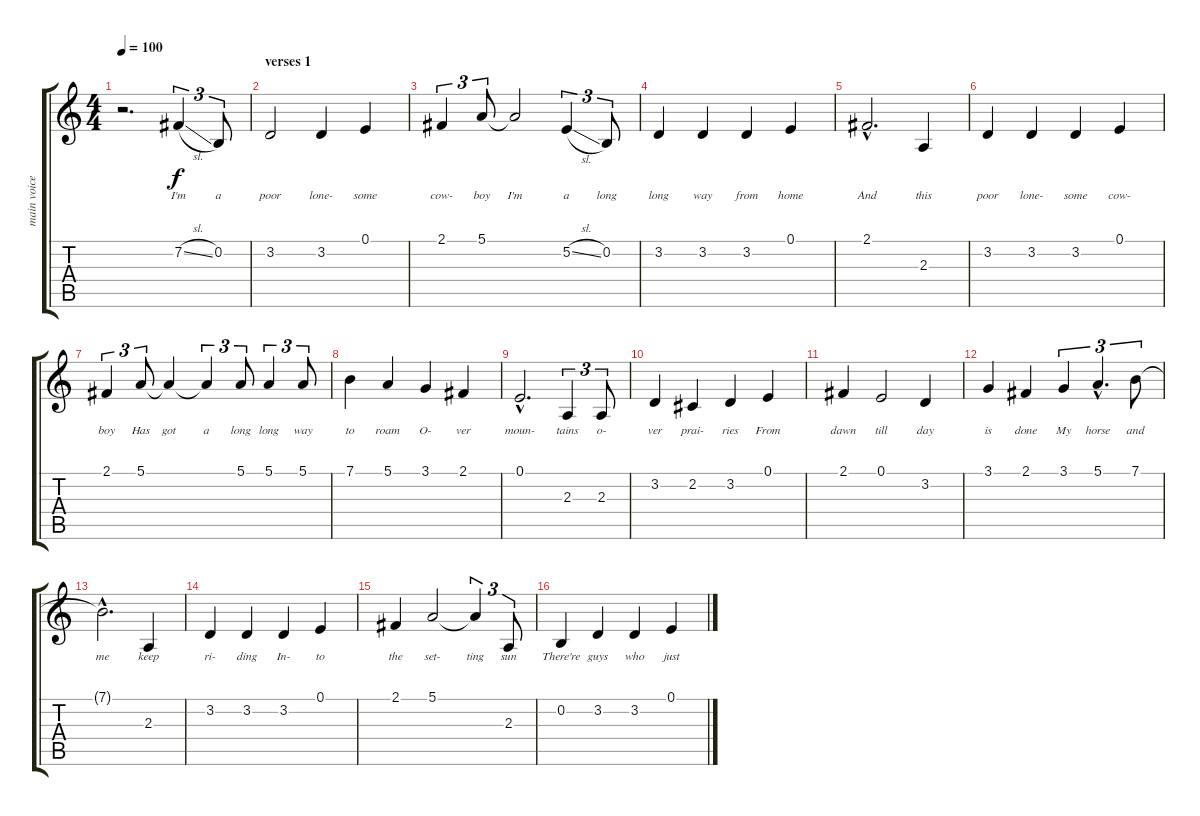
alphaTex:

\track ("main voice" "main voice") {instrument altosax}
\staff {score tabs}
\tuning (E4 B3 G3 D3 A2 E2) {hide}
\ts (4 4)
\tempo 100
\clef g2
\ks c
r.2{d dy f} 7.2{sl}.4{tu (3 2) lyrics (0 "I'm") lyrics (1 "") lyrics (2 "") lyrics (3 "") lyrics (4 "")} 0.2.8{tu (3 2) lyrics (0 "a") lyrics (1 "") lyrics (2 "") lyrics (3 "") lyrics (4 "")} |
\section ("" "verses 1")
3.2.2{lyrics (0 "poor") lyrics (1 "") lyrics (2 "") lyrics (3 "") lyrics (4 "")} 3.2.4{lyrics (0 "lone-") lyrics (1 "") lyrics (2 "") lyrics (3 "") lyrics (4 "")} 0.1.4{lyrics (0 "some") lyrics (1 "") lyrics (2 "") lyrics (3 "") lyrics (4 "")} |
2.1.4{tu (3 2) lyrics (0 "cow-") lyrics (1 "") lyrics (2 "") lyrics (3 "") lyrics (4 "")} 5.1.8{tu (3 2) lyrics (0 "boy") lyrics (1 "") lyrics (2 "") lyrics (3 "") lyrics (4 "")} 5.1{t}.2{lyrics (0 "I'm") lyrics (1 "") lyrics (2 "") lyrics (3 "") lyrics (4 "")} 5.2{sl}.4{tu (3 2) lyrics (0 "a") lyrics (1 "") lyrics (2 "") lyrics (3 "") lyrics (4 "")} 0.2.8{tu (3 2) lyrics (0 "long") lyrics (1 "") lyrics (2 "") lyrics (3 "") lyrics (4 "")} |
3.2.4{lyrics (0 "long") lyrics (1 "") lyrics (2 "") lyrics (3 "") lyrics (4 "")} 3.2.4{lyrics (0 "way") lyrics (1 "") lyrics (2 "") lyrics (3 "") lyrics (4 "")} 3.2.4{lyrics (0 "from") lyrics (1 "") lyrics (2 "") lyrics (3 "") lyrics (4 "")} 0.1.4{lyrics (0 "home") lyrics (1 "") lyrics (2 "") lyrics (3 "") lyrics (4 "")} |
2.1{hac}.2{d lyrics (0 "And") lyrics (1 "") lyrics (2 "") lyrics (3 "") lyrics (4 "")} 2.3.4{lyrics (0 "this") lyrics (1 "") lyrics (2 "") lyrics (3 "") lyrics (4 "")} |
3.2.4{lyrics (0 "poor") lyrics (1 "") lyrics (2 "") lyrics (3 "") lyrics (4 "")} 3.2.4{lyrics (0 "lone-") lyrics (1 "") lyrics (2 "") lyrics (3 "") lyrics (4 "")} 3.2.4{lyrics (0 "some") lyrics (1 "") lyrics (2 "") lyrics (3 "") lyrics (4 "")} 0.1.4{lyrics (0 "cow-") lyrics (1 "") lyrics (2 "") lyrics (3 "") lyrics (4 "")} |
2.1.4{tu (3 2) lyrics (0 "boy") lyrics (1 "") lyrics (2 "") lyrics (3 "") lyrics (4 "")} 5.1.8{tu (3 2) lyrics (0 "Has") lyrics (1 "") lyrics (2 "") lyrics (3 "") lyrics (4 "")} 5.1{t}.4{lyrics (0 "got") lyrics (1 "") lyrics (2 "") lyrics (3 "") lyrics (4 "")} 5.1{t}.4{tu (3 2) lyrics (0 "a") lyrics (1 "") lyrics (2 "") lyrics (3 "") lyrics (4 "")} 5.1.8{tu (3 2) lyrics (0 "long") lyrics (1 "") lyrics (2 "") lyrics (3 "") lyrics (4 "")} 5.1.4{tu (3 2) lyrics (0 "long") lyrics (1 "") lyrics (2 "") lyrics (3 "") lyrics (4 "")} 5.1.8{tu (3 2) lyrics (0 "way") lyrics (1 "") lyrics (2 "") lyrics (3 "") lyrics (4 "")} |
7.1.4{lyrics (0 "to") lyrics (1 "") lyrics (2 "") lyrics (3 "") lyrics (4 "")} 5.1.4{lyrics (0 "roam") lyrics (1 "") lyrics (2 "") lyrics (3 "") lyrics (4 "")} 3.1.4{lyrics (0 "O-") lyrics (1 "") lyrics (2 "") lyrics (3 "") lyrics (4 "")} 2.1.4{lyrics (0 "ver") lyrics (1 "") lyrics (2 "") lyrics (3 "") lyrics (4 "")} |
0.1{hac}.2{d lyrics (0 "moun-") lyrics (1 "") lyrics (2 "") lyrics (3 "") lyrics (4 "")} 2.3.4{tu (3 2) lyrics (0 "tains") lyrics (1 "") lyrics (2 "") lyrics (3 "") lyrics (4 "")} 2.3.8{tu (3 2) lyrics (0 "o-") lyrics (1 "") lyrics (2 "") lyrics (3 "") lyrics (4 "")} |
3.2.4{lyrics (0 "ver") lyrics (1 "") lyrics (2 "") lyrics (3 "") lyrics (4 "")} 2.2.4{lyrics (0 "prai-") lyrics (1 "") lyrics (2 "") lyrics (3 "") lyrics (4 "")} 3.2.4{lyrics (0 "ries") lyrics (1 "") lyrics (2 "") lyrics (3 "") lyrics (4 "")} 0.1.4{lyrics (0 "From") lyrics (1 "") lyrics (2 "") lyrics (3 "") lyrics (4 "")} |
2.1.4{lyrics (0 "dawn") lyrics (1 "") lyrics (2 "") lyrics (3 "") lyrics (4 "")} 0.1.2{lyrics (0 "till") lyrics (1 "") lyrics (2 "") lyrics (3 "") lyrics (4 "")} 3.2.4{lyrics (0 "day") lyrics (1 "") lyrics (2 "") lyrics (3 "") lyrics (4 "")} |
3.1.4{lyrics (0 "is") lyrics (1 "") lyrics (2 "") lyrics (3 "") lyrics (4 "")} 2.1.4{lyrics (0 "done") lyrics (1 "") lyrics (2 "") lyrics (3 "") lyrics (4 "")} 3.1.4{tu (3 2) lyrics (0 "My") lyrics (1 "") lyrics (2 "") lyrics (3 "") lyrics (4 "")} 5.1{hac}.4{d tu (3 2) lyrics (0 "horse") lyrics (1 "") lyrics (2 "") lyrics (3 "") lyrics (4 "")} 7.1.8{tu (3 2) lyrics (0 "and") lyrics (1 "") lyrics (2 "") lyrics (3 "") lyrics (4 "")} |
7.1{hac t}.2{d lyrics (0 "me") lyrics (1 "") lyrics (2 "") lyrics (3 "") lyrics (4 "")} 2.3.4{lyrics (0 "keep") lyrics (1 "") lyrics (2 "") lyrics (3 "") lyrics (4 "")} |
3.2.4{lyrics (0 "ri-") lyrics (1 "") lyrics (2 "") lyrics (3 "") lyrics (4 "")} 3.2.4{lyrics (0 "ding") lyrics (1 "") lyrics (2 "") lyrics (3 "") lyrics (4 "")} 3.2.4{lyrics (0 "In-") lyrics (1 "") lyrics (2 "") lyrics (3 "") lyrics (4 "")} 0.1.4{lyrics (0 "to") lyrics (1 "") lyrics (2 "") lyrics (3 "") lyrics (4 "")} |
2.1.4{lyrics (0 "the") lyrics (1 "") lyrics (2 "") lyrics (3 "") lyrics (4 "")} 5.1.2{lyrics (0 "set-") lyrics (1 "") lyrics (2 "") lyrics (3 "") lyrics (4 "")} 5.1{t}.4{tu (3 2) lyrics (0 "ting") lyrics (1 "") lyrics (2 "") lyrics (3 "") lyrics (4 "")} 2.3.8{tu (3 2) lyrics (0 "sun") lyrics (1 "") lyrics (2 "") lyrics (3 "") lyrics (4 "")} |
0.2.4{lyrics (0 "There're") lyrics (1 "") lyrics (2 "") lyrics (3 "") lyrics (4 "")} 3.2.4{lyrics (0 "guys") lyrics (1 "") lyrics (2 "") lyrics (3 "") lyrics (4 "")} 3.2.4{lyrics (0 "who") lyrics (1 "") lyrics (2 "") lyrics (3 "") lyrics (4 "")} 0.1.4{lyrics (0 "just") lyrics (1 "") lyrics (2 "") lyrics (3 "") lyrics (4 "")}
